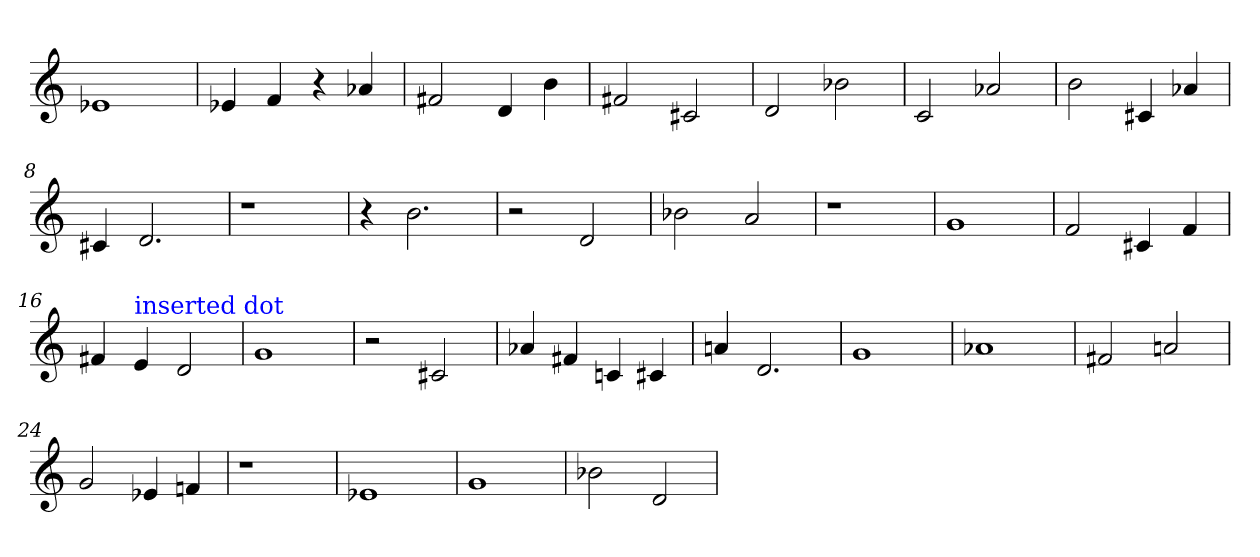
**kern
*part1
*staff1
=1
1e-X
=2
4e-X
4f
4r
4a-X
=3
2f#X
4d
4b
=4
2f#X
2c#X
=5
2d
2b-X
=6
2c
2a-X
=7
2b
4c#X
4a-X
=8
4c#X
2.d
=9
1r
=10
4r
2.b
=11
2r
2d
=12
2b-X
2a
=13
1r
=14
1g
=15
2f
4c#X
4f
=16
4f#X
!LO:TX:color=#0000FF:t=inserted dot
4ei
2d
=17
1g
=18
2r
2c#X
=19
4a-X
4f#X
4cn
4c#X
=20
4an
2.d
=21
1g
=22
1a-X
=23
2f#X
2an
=24
2g
4e-X
4fn
=25
1r
=26
1e-X
=27
1g
=28
2b-X
2d
=
*-
